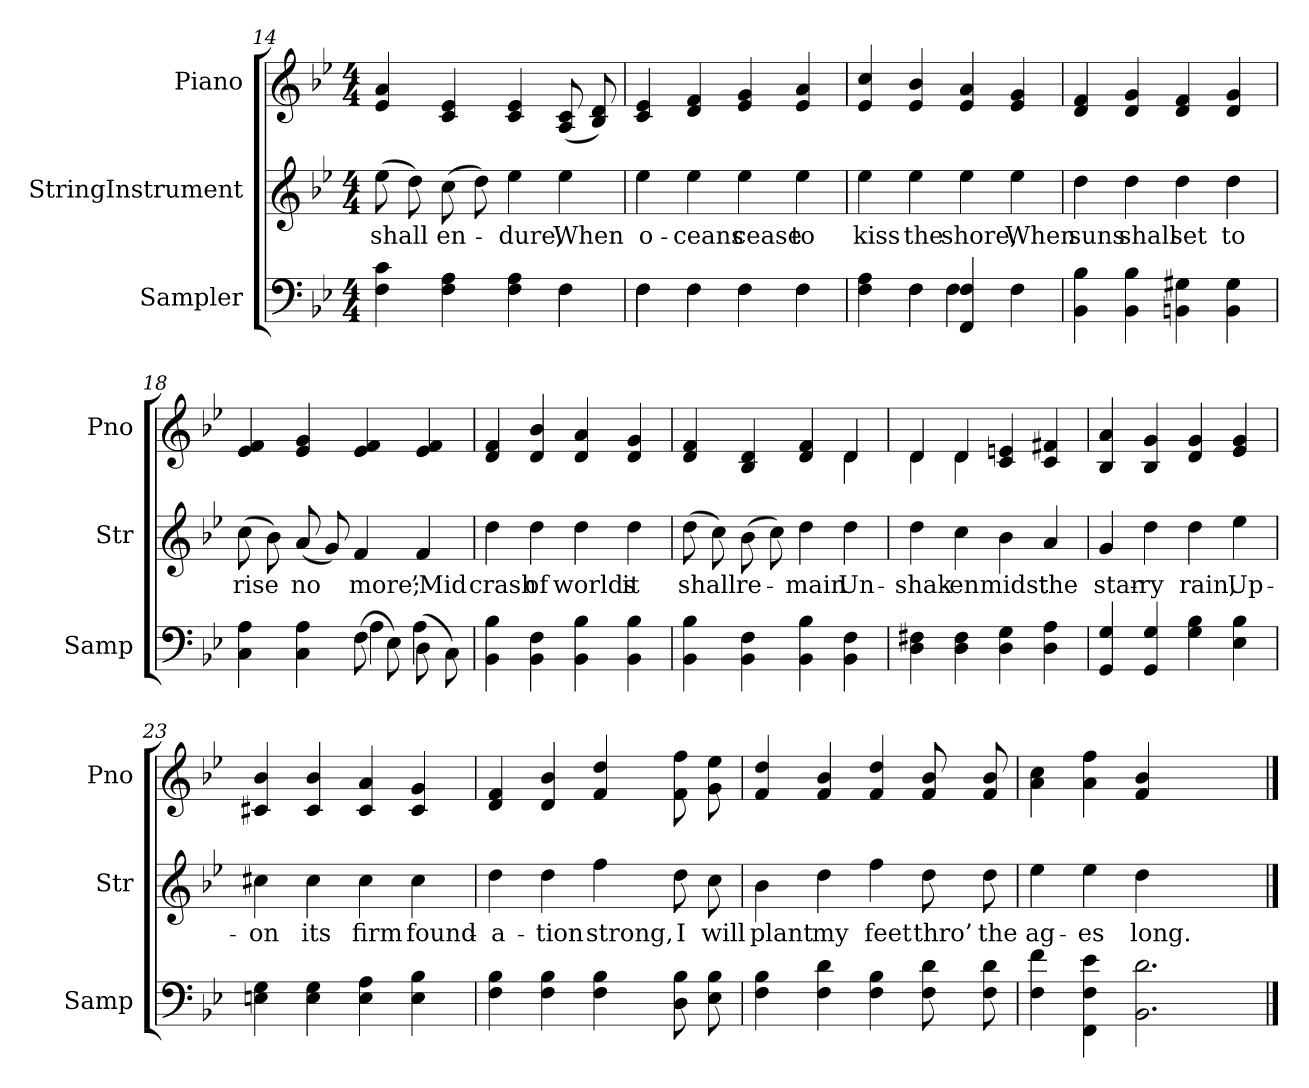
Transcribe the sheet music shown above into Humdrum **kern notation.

**kern	**kern	**text	**kern
*part3	*part2	*part2	*part1
*staff3	*staff2	*staff2	*staff1
*I"Sampler	*I"StringInstrument	*	*I"Piano
*I'Samp	*I'Str	*	*I'Pno
*clefF4	*clefG2	*	*clefG2
*k[b-e-]	*k[b-e-]	*	*k[b-e-]
*B-:	*B-:	*	*B-:
*M4/4	*M4/4	*	*M4/4
=14	=14	=14	=14
*^	*	*	*
4F 4c	2.ryy	(8ee-\	shall	4e- 4a
.	.	8dd\)	.	.
4F 4A	.	(8cc\	en-	4c 4e-
.	.	8dd\)	.	.
4F 4A	.	4ee-	-dure,	4c 4e-
4F\	4F	4ee-	When	(8A/ 8c/
.	.	.	.	8B-/ 8d/)
=15	=15	=15	=15	=15
4F\	4F	4ee-	o-	4c 4e-
4F\	4F	4ee-	-ceans	4d 4f
4F\	4F	4ee-	cease	4e- 4g
4F\	4F	4ee-	to	4e- 4a
=16	=16	=16	=16	=16
4F 4A	4ryy	4ee-	kiss	4e- 4cc
4F\	4F	4ee-	the	4e- 4b-
4FF 4F	4F	4ee-	shore,	4e- 4a
4F\	4ryy	4ee-	When	4e- 4g
*v	*v	*	*	*
=17	=17	=17	=17
4BB- 4B-	4dd	suns	4d 4f
4BB- 4B-	4dd	shall	4d 4g
4BBn 4G#X	4dd	set	4d 4f
4BB 4G#	4dd	to	4d 4g
=18	=18	=18	=18
*^	*	*	*
4C 4A	2ryy	(8cc\	rise	4e- 4f
.	.	8b-\)	.	.
4C 4A	.	(8a/	no	4e- 4g
.	.	8g/)	.	.
(8F\	4A	4f	more;	4e- 4f
8E-\)	.	.	.	.
(8D\	4A	4f	’Mid	4e- 4f
8C\)	.	.	.	.
*v	*v	*	*	*
=19	=19	=19	=19
4BB- 4B-	4dd	crash	4d 4f
4BB- 4F	4dd	of	4d 4b-
4BB- 4B-	4dd	worlds	4d 4a
4BB- 4B-	4dd	it	4d 4g
=20	=20	=20	=20
*	*	*	*^
4BB- 4B-	(8dd\	shall	4d 4f	2.ryy
.	8cc\)	.	.	.
4BB- 4F	(8b-\	re-	4B- 4d	.
.	8cc\)	.	.	.
4BB- 4B-	4dd	-main	4d 4f	.
4BB- 4F	4dd	Un-	4d/	4d
=21	=21	=21	=21	=21
4D 4F#X	4dd	-shak-	4d/	4d
4D 4F#	4cc	-en	4d/	4d
4D 4G	4b-	midst	4c 4en	2ryy
4D 4A	4a	the	4c 4f#X	.
*	*	*	*v	*v
=22	=22	=22	=22
4GG 4G	4g	star-	4B- 4a
4GG 4G	4dd	-ry	4B- 4g
4G 4B-	4dd	rain,	4d 4g
4E- 4B-	4ee-	Up-	4e- 4g
=23	=23	=23	=23
4En 4G	4cc#X	-on	4c#X 4b-
4E 4G	4cc#	its	4c# 4b-
4E 4A	4cc#	firm	4c# 4a
4E 4B-	4cc#	found-	4c# 4g
=24	=24	=24	=24
4F 4B-	4dd	-a-	4d 4f
4F 4B-	4dd	-tion	4d 4b-
4F 4B-	4ff	strong,	4f 4dd
8D 8B-	8dd	I	8f 8ff
8E- 8B-	8cc	will	8g 8ee-
=25	=25	=25	=25
4F 4B-	4b-	plant	4f 4dd
4F 4d	4dd	my	4f 4b-
4F 4B-	4ff	feet	4f 4dd
8F 8d	8dd	thro’	8f 8b-
8F 8d	8dd	the	8f 8b-
=26	=26	=26	=26
4F 4f	4ee-	ag-	4a 4cc
4FF 4F 4e-	4ee-	-es	4a 4ff
2.BB- 2.d	4dd	long.	4f 4b-
.	2ryy	.	2ryy
==	==	==	==
*-	*-	*-	*-
